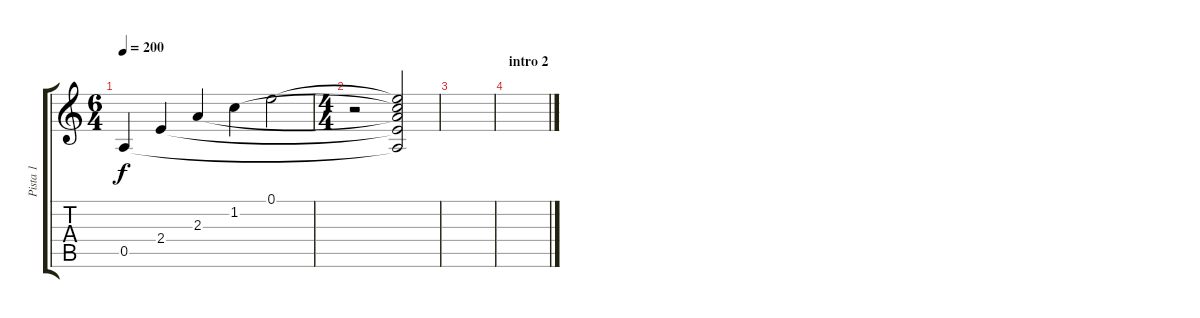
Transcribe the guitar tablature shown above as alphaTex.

\track ("Pista 1" "Pista 1") {instrument acousticguitarsteel}
\staff {score tabs}
\tuning (E4 B3 G3 D3 A2 E2) {hide}
\ts (6 4)
\tempo 200
\clef g2
\ks c
0.5.4{dy f} 2.4.4 2.3.4 1.2.4 0.1.2 |
\ts (4 4)
r.2 (0.1{t} 1.2{t} 2.3{t} 2.4{t} 0.5{t}).2 |
|
\section ("" "intro 2")
